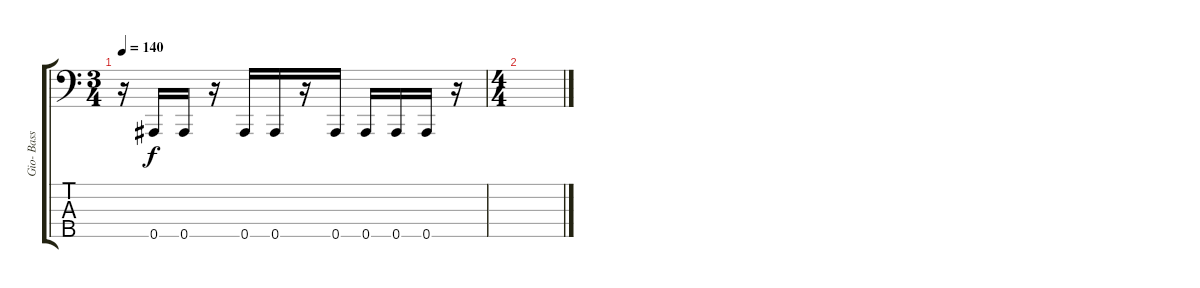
\track ("Gio- Bass" "Gio- Bass") {instrument electricbassfinger}
\staff {score tabs}
\tuning (Gb2 Db2 Ab1 Eb1 Bb0) {hide}
\ts (3 4)
\tempo 140
\clef f4
\ks c
r.16{dy f} 0.5.16 0.5.16 r.16 0.5.16 0.5.16 r.16 0.5.16 0.5.16 0.5.16 0.5.16 r.16 |
\ts (4 4)
